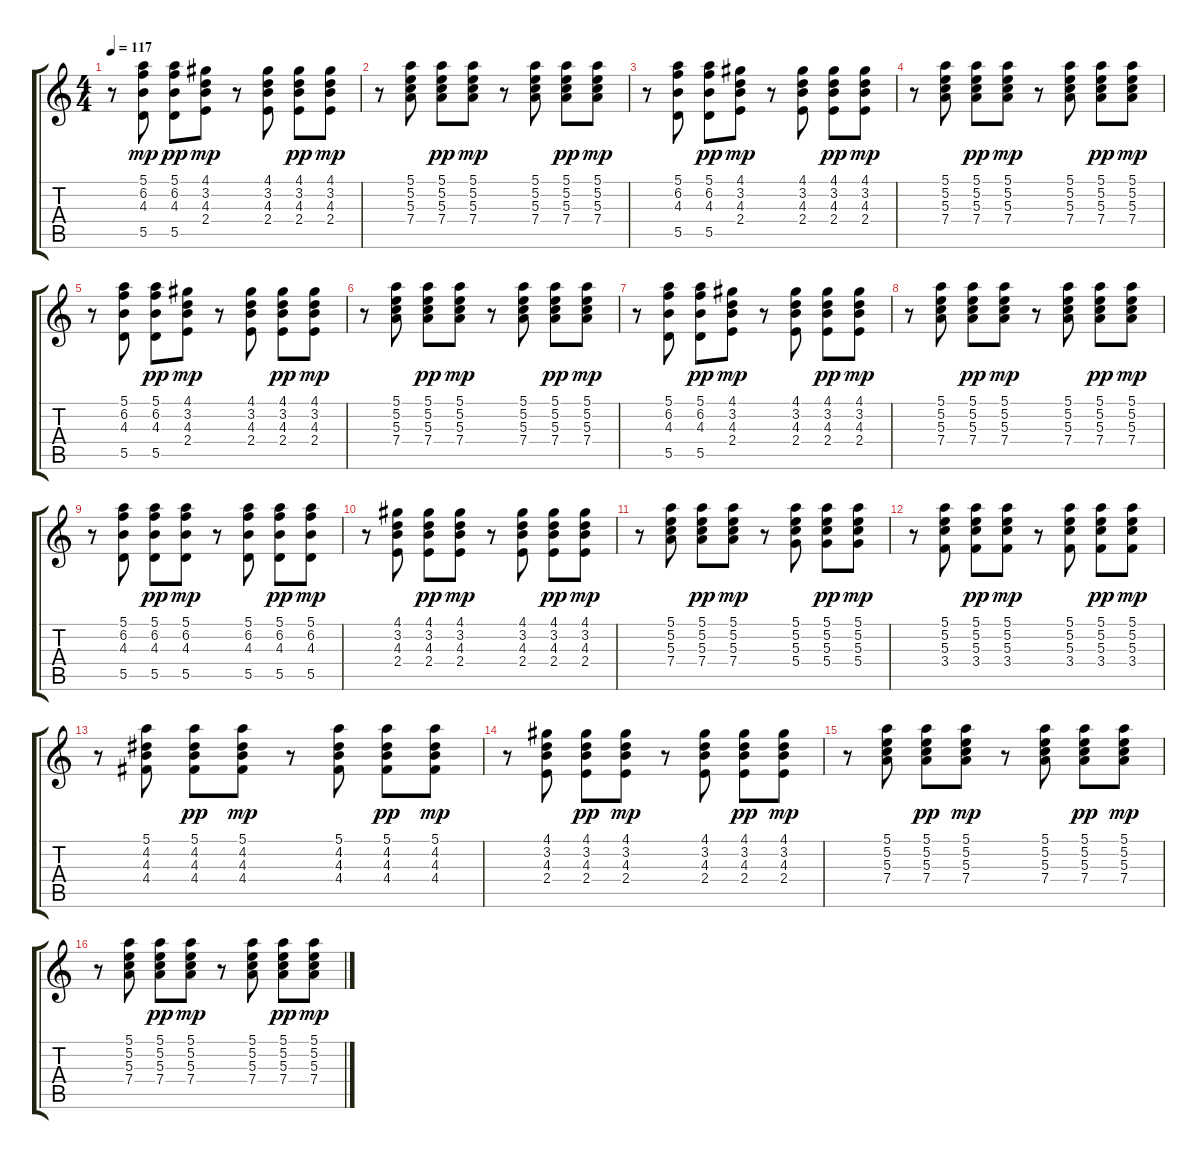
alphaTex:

\track "" {instrument acousticguitarsteel}
\staff {score tabs}
\tuning (E4 B3 G3 D3 A2 E2) {hide}
\ts (4 4)
\tempo 117
\clef g2
\ks c
r.8{dy mp} (5.1 6.2 4.3 5.5).8 (5.1 6.2 4.3 5.5).8{dy pp} (4.1 3.2 4.3 2.4).8{dy mp} r.8 (4.1 3.2 4.3 2.4).8 (4.1 3.2 4.3 2.4).8{dy pp} (4.1 3.2 4.3 2.4).8{dy mp} |
r.8 (5.1 5.2 5.3 7.4).8 (5.1 5.2 5.3 7.4).8{dy pp} (5.1 5.2 5.3 7.4).8{dy mp} r.8 (5.1 5.2 5.3 7.4).8 (5.1 5.2 5.3 7.4).8{dy pp} (5.1 5.2 5.3 7.4).8{dy mp} |
r.8 (5.1 6.2 4.3 5.5).8 (5.1 6.2 4.3 5.5).8{dy pp} (4.1 3.2 4.3 2.4).8{dy mp} r.8 (4.1 3.2 4.3 2.4).8 (4.1 3.2 4.3 2.4).8{dy pp} (4.1 3.2 4.3 2.4).8{dy mp} |
r.8 (5.1 5.2 5.3 7.4).8 (5.1 5.2 5.3 7.4).8{dy pp} (5.1 5.2 5.3 7.4).8{dy mp} r.8 (5.1 5.2 5.3 7.4).8 (5.1 5.2 5.3 7.4).8{dy pp} (5.1 5.2 5.3 7.4).8{dy mp} |
r.8 (5.1 6.2 4.3 5.5).8 (5.1 6.2 4.3 5.5).8{dy pp} (4.1 3.2 4.3 2.4).8{dy mp} r.8 (4.1 3.2 4.3 2.4).8 (4.1 3.2 4.3 2.4).8{dy pp} (4.1 3.2 4.3 2.4).8{dy mp} |
r.8 (5.1 5.2 5.3 7.4).8 (5.1 5.2 5.3 7.4).8{dy pp} (5.1 5.2 5.3 7.4).8{dy mp} r.8 (5.1 5.2 5.3 7.4).8 (5.1 5.2 5.3 7.4).8{dy pp} (5.1 5.2 5.3 7.4).8{dy mp} |
r.8 (5.1 6.2 4.3 5.5).8 (5.1 6.2 4.3 5.5).8{dy pp} (4.1 3.2 4.3 2.4).8{dy mp} r.8 (4.1 3.2 4.3 2.4).8 (4.1 3.2 4.3 2.4).8{dy pp} (4.1 3.2 4.3 2.4).8{dy mp} |
r.8 (5.1 5.2 5.3 7.4).8 (5.1 5.2 5.3 7.4).8{dy pp} (5.1 5.2 5.3 7.4).8{dy mp} r.8 (5.1 5.2 5.3 7.4).8 (5.1 5.2 5.3 7.4).8{dy pp} (5.1 5.2 5.3 7.4).8{dy mp} |
r.8 (5.1 6.2 4.3 5.5).8 (5.1 6.2 4.3 5.5).8{dy pp} (5.1 6.2 4.3 5.5).8{dy mp} r.8 (5.1 6.2 4.3 5.5).8 (5.1 6.2 4.3 5.5).8{dy pp} (5.1 6.2 4.3 5.5).8{dy mp} |
r.8 (4.1 3.2 4.3 2.4).8 (4.1 3.2 4.3 2.4).8{dy pp} (4.1 3.2 4.3 2.4).8{dy mp} r.8 (4.1 3.2 4.3 2.4).8 (4.1 3.2 4.3 2.4).8{dy pp} (4.1 3.2 4.3 2.4).8{dy mp} |
r.8 (5.1 5.2 5.3 7.4).8 (5.1 5.2 5.3 7.4).8{dy pp} (5.1 5.2 5.3 7.4).8{dy mp} r.8 (5.1 5.2 5.3 5.4).8 (5.1 5.2 5.3 5.4).8{dy pp} (5.1 5.2 5.3 5.4).8{dy mp} |
r.8 (5.1 5.2 5.3 3.4).8 (5.1 5.2 5.3 3.4).8{dy pp} (5.1 5.2 5.3 3.4).8{dy mp} r.8 (5.1 5.2 5.3 3.4).8 (5.1 5.2 5.3 3.4).8{dy pp} (5.1 5.2 5.3 3.4).8{dy mp} |
r.8 (5.1 4.2 4.3 4.4).8 (5.1 4.2 4.3 4.4).8{dy pp} (5.1 4.2 4.3 4.4).8{dy mp} r.8 (5.1 4.2 4.3 4.4).8 (5.1 4.2 4.3 4.4).8{dy pp} (5.1 4.2 4.3 4.4).8{dy mp} |
r.8 (4.1 3.2 4.3 2.4).8 (4.1 3.2 4.3 2.4).8{dy pp} (4.1 3.2 4.3 2.4).8{dy mp} r.8 (4.1 3.2 4.3 2.4).8 (4.1 3.2 4.3 2.4).8{dy pp} (4.1 3.2 4.3 2.4).8{dy mp} |
r.8 (5.1 5.2 5.3 7.4).8 (5.1 5.2 5.3 7.4).8{dy pp} (5.1 5.2 5.3 7.4).8{dy mp} r.8 (5.1 5.2 5.3 7.4).8 (5.1 5.2 5.3 7.4).8{dy pp} (5.1 5.2 5.3 7.4).8{dy mp} |
r.8 (5.1 5.2 5.3 7.4).8 (5.1 5.2 5.3 7.4).8{dy pp} (5.1 5.2 5.3 7.4).8{dy mp} r.8 (5.1 5.2 5.3 7.4).8 (5.1 5.2 5.3 7.4).8{dy pp} (5.1 5.2 5.3 7.4).8{dy mp}
